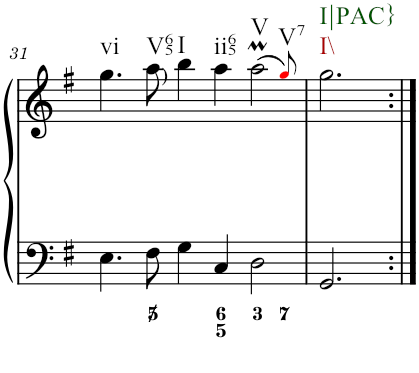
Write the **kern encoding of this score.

**kern	**kern
*part1	*part1
*staff2	*staff1
*I"Piano	*
*I'Pno.	*
!!LO:PB:g=z
*clefF4	*clefG2
*k[f#]	*k[f#]
*M6/4	*M6/4
=31	=31
!	!LO:TX:a:t=)
!	!LO:TX:b:t=vi
4.E\	4.gg\
!	!LO:TX:b:t=V65
8F#\	8aa\
!	!LO:TX:b:t=I
4G\	4bb\
!	!LO:TX:b:t=ii65
4C/	4aa\
!	!LO:TX:b:t=V
!	!LO:TX:b:t=V7
2D\	(2aaM\
.	8qggi/)
=32	=32
!	!LO:TX:b:t=I\\
!	!LO:TX:b:t=I|PAC}
2.GG/	2.gg\
=:|!	=:|!
*-	*-
